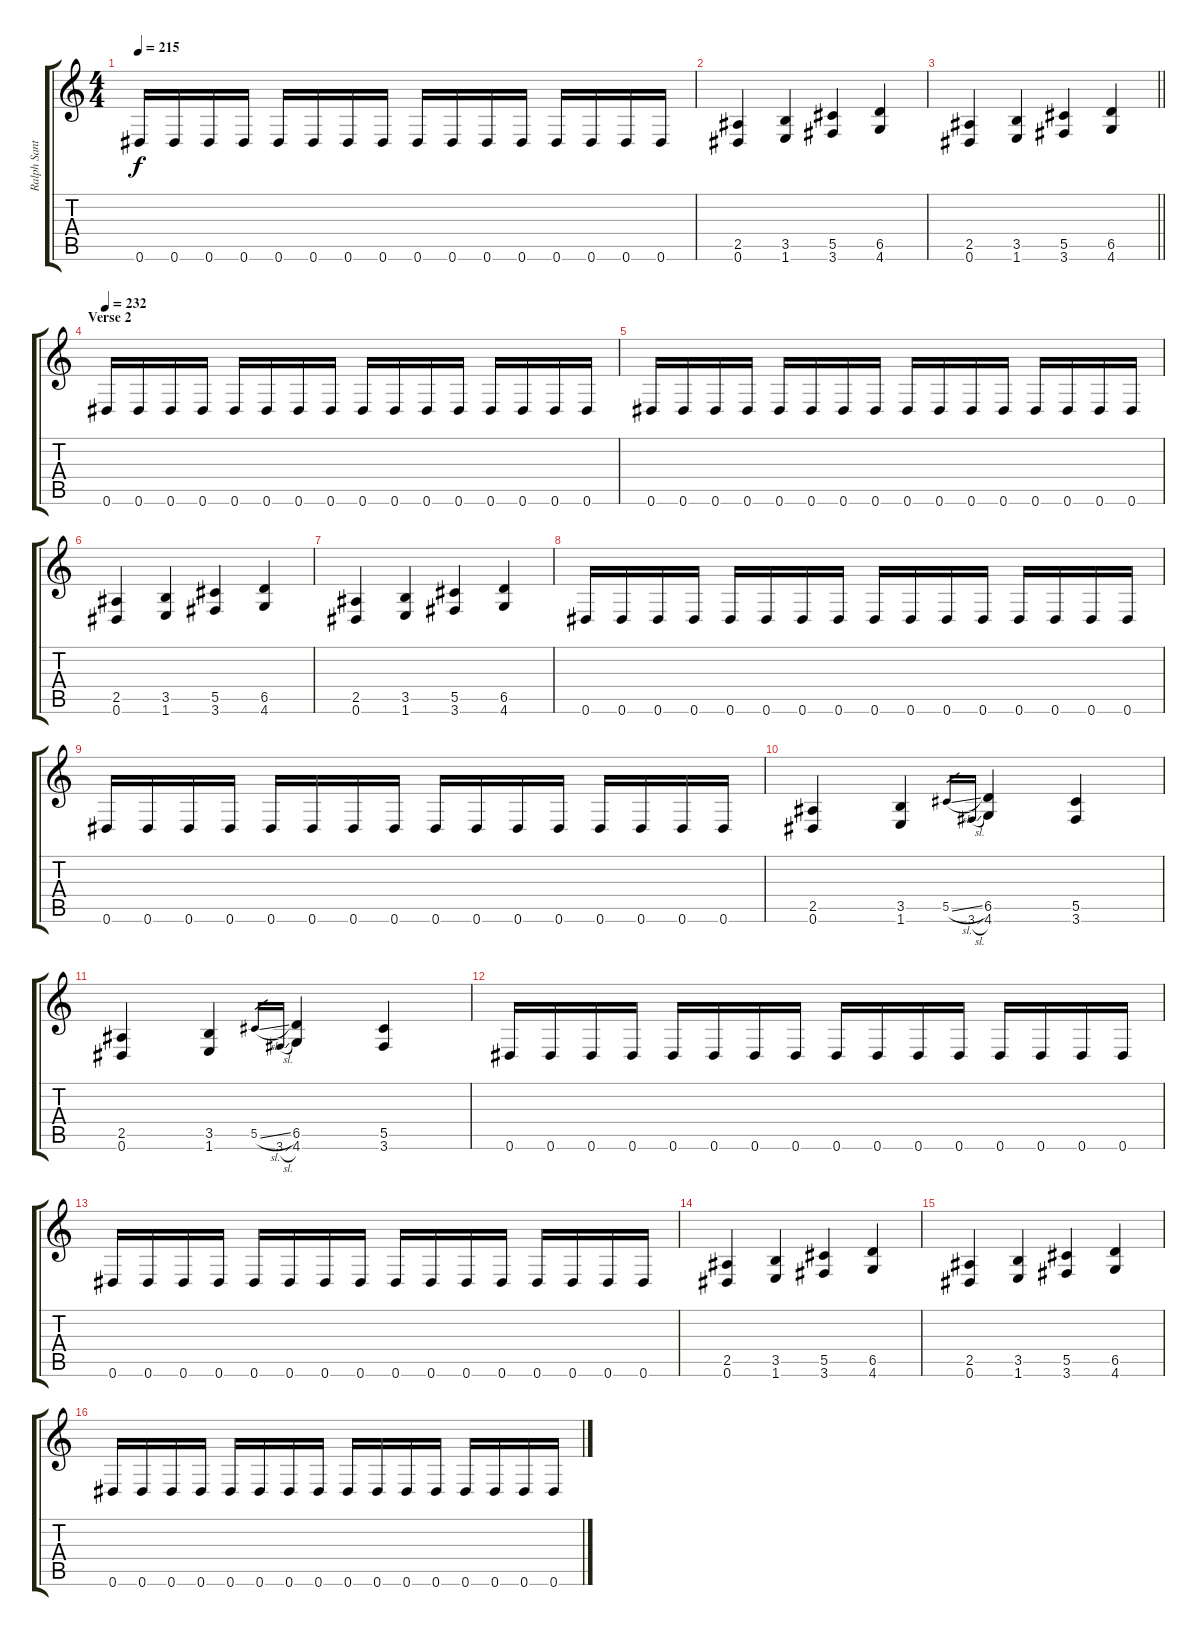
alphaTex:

\track ("Ralph Santolla" "Ralph Sant") {instrument distortionguitar}
\staff {score tabs}
\tuning (Eb4 Bb3 Gb3 Db3 Ab2 Eb2) {hide}
\ts (4 4)
\tempo 215
\clef g2
\ks c
0.6.16{dy f} 0.6.16 0.6.16 0.6.16 0.6.16 0.6.16 0.6.16 0.6.16 0.6.16 0.6.16 0.6.16 0.6.16 0.6.16 0.6.16 0.6.16 0.6.16 |
(2.5 0.6).4 (3.5 1.6).4 (5.5 3.6).4 (6.5 4.6).4 |
\barLineRight lightlight
(2.5 0.6).4 (3.5 1.6).4 (5.5 3.6).4 (6.5 4.6).4 |
\section ("" "Verse 2")
\tempo 232
0.6.16 0.6.16 0.6.16 0.6.16 0.6.16 0.6.16 0.6.16 0.6.16 0.6.16 0.6.16 0.6.16 0.6.16 0.6.16 0.6.16 0.6.16 0.6.16 |
0.6.16 0.6.16 0.6.16 0.6.16 0.6.16 0.6.16 0.6.16 0.6.16 0.6.16 0.6.16 0.6.16 0.6.16 0.6.16 0.6.16 0.6.16 0.6.16 |
(2.5 0.6).4 (3.5 1.6).4 (5.5 3.6).4 (6.5 4.6).4 |
(2.5 0.6).4 (3.5 1.6).4 (5.5 3.6).4 (6.5 4.6).4 |
0.6.16 0.6.16 0.6.16 0.6.16 0.6.16 0.6.16 0.6.16 0.6.16 0.6.16 0.6.16 0.6.16 0.6.16 0.6.16 0.6.16 0.6.16 0.6.16 |
0.6.16 0.6.16 0.6.16 0.6.16 0.6.16 0.6.16 0.6.16 0.6.16 0.6.16 0.6.16 0.6.16 0.6.16 0.6.16 0.6.16 0.6.16 0.6.16 |
(2.5 0.6).4 (3.5 1.6).4 5.5{sl}.16{gr} 3.6{sl}.16{gr} (6.5 4.6).4 (5.5 3.6).4 |
(2.5 0.6).4 (3.5 1.6).4 5.5{sl}.16{gr} 3.6{sl}.16{gr} (6.5 4.6).4 (5.5 3.6).4 |
0.6.16 0.6.16 0.6.16 0.6.16 0.6.16 0.6.16 0.6.16 0.6.16 0.6.16 0.6.16 0.6.16 0.6.16 0.6.16 0.6.16 0.6.16 0.6.16 |
0.6.16 0.6.16 0.6.16 0.6.16 0.6.16 0.6.16 0.6.16 0.6.16 0.6.16 0.6.16 0.6.16 0.6.16 0.6.16 0.6.16 0.6.16 0.6.16 |
(2.5 0.6).4 (3.5 1.6).4 (5.5 3.6).4 (6.5 4.6).4 |
(2.5 0.6).4 (3.5 1.6).4 (5.5 3.6).4 (6.5 4.6).4 |
0.6.16 0.6.16 0.6.16 0.6.16 0.6.16 0.6.16 0.6.16 0.6.16 0.6.16 0.6.16 0.6.16 0.6.16 0.6.16 0.6.16 0.6.16 0.6.16
